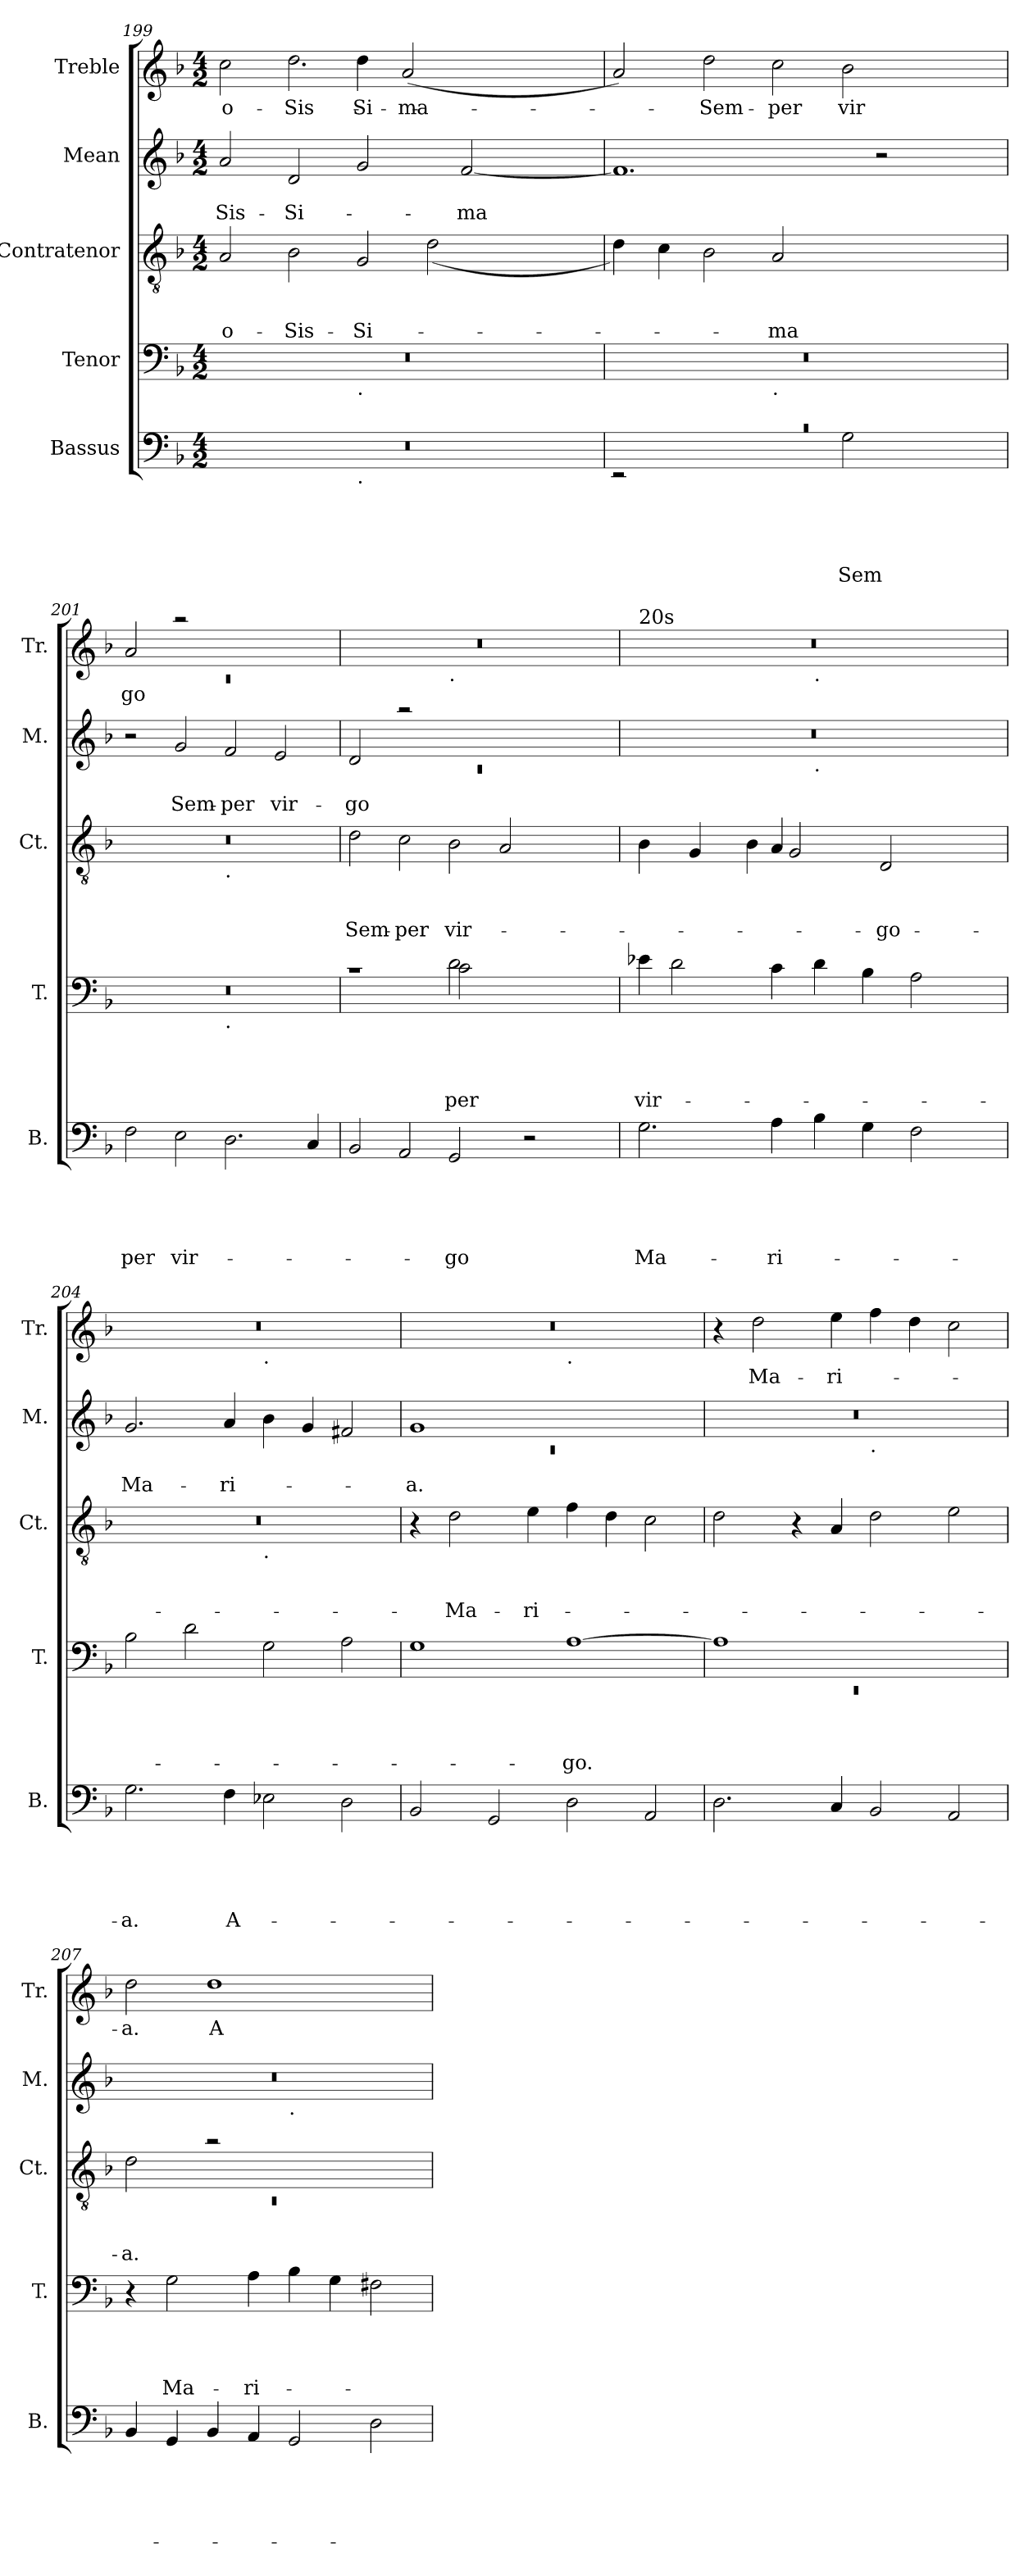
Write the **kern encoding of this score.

**kern	**text	**text	**text	**text	**text	**kern	**text	**text	**text	**text	**kern	**text	**text	**text	**kern	**text	**text	**kern	**text
*part5	*part5	*part5	*part5	*part5	*part5	*part4	*part4	*part4	*part4	*part4	*part3	*part3	*part3	*part3	*part2	*part2	*part2	*part1	*part1
*staff5	*staff5	*staff5	*staff5	*staff5	*staff5	*staff4	*staff4	*staff4	*staff4	*staff4	*staff3	*staff3	*staff3	*staff3	*staff2	*staff2	*staff2	*staff1	*staff1
*I"Bassus	*	*	*	*	*	*I"Tenor	*	*	*	*	*I"Contratenor	*	*	*	*I"Mean	*	*	*I"Treble	*
*I'B.	*	*	*	*	*	*I'T.	*	*	*	*	*I'Ct.	*	*	*	*I'M.	*	*	*I'Tr.	*
!!LO:PB:g=z
*clefF4	*	*	*	*	*	*clefF4	*	*	*	*	*clefGv2	*	*	*	*clefG2	*	*	*clefG2	*
*k[b-]	*	*	*	*	*	*k[b-]	*	*	*	*	*k[b-]	*	*	*	*k[b-]	*	*	*k[b-]	*
*F:	*	*	*	*	*	*F:	*	*	*	*	*F:	*	*	*	*F:	*	*	*F:	*
*M4/2	*	*	*	*	*	*M4/2	*	*	*	*	*M4/2	*	*	*	*M4/2	*	*	*M4/2	*
=199	=199	=199	=199	=199	=199	=199	=199	=199	=199	=199	=199	=199	=199	=199	=199	=199	=199	=199	=199
!	!	!	!	!	!	!	!	!	!	!	!	!	!	!LO:LY:b	!	!	!LO:LY:b	!	!LO:LY:b
*^	*	*	*	*	*	*^	*	*	*	*	*^	*	*	*	*	*	*	*^	*
0r	1ryy	.	.	.	.	.	0r	1ryy	.	.	.	.	2A/	1ryy	.	.	-o-	2a/	.	-Sis-	2cc\	1ryy	-o-
!	!	!	!	!	!	!	!	!	!	!	!	!	!	!	!	!	!LO:LY:b	!	!	!LO:LY:b	!	!	!LO:LY:b
.	.	.	.	.	.	.	.	.	.	.	.	.	2B-\	.	.	.	-Sis-	2d/	.	-Si-	2.dd\	.	-Sis-
!	!	!	!	!	!	!	!	!LO:TX:b:t=.	!	!	!	!	!	!	!	!	!	!	!	!	!	!	!
!	!LO:TX:b:t=.	!	!	!	!	!	!	!	!	!	!	!	!	!	!	!	!	!	!	!	!	!	!
!	!	!	!	!	!	!	!	!	!	!	!	!	!	!	!	!	!LO:LY:b	!	!	!	!	!	!LO:LY:b
.	1ryy	.	.	.	.	.	.	1ryy	.	.	.	.	2G/	4ryy	.	.	-Si-	2g/	.	.	.	4dd\	-Si-
!	!	!	!	!	!	!	!	!	!	!	!	!	!	!	!	!	!	!	!	!	!	!	!LO:LY:b
.	.	.	.	.	.	.	.	.	.	.	.	.	.	16.ryy	.	.	.	.	.	.	4ryy	(<2a/	-ma
.	.	.	.	.	.	.	.	.	.	.	.	.	.	(>2d\	.	.	.	.	.	.	.	.	.
!	!	!	!	!	!	!	!	!	!	!	!	!	!	!	!	!	!	!	!	!LO:LY:b	!	!	!
.	.	.	.	.	.	.	.	.	.	.	.	.	8ryy	.	.	.	.	[<2f/	.	-ma	2ryy	.	.
.	.	.	.	.	.	.	.	.	.	.	.	.	32ryy	.	.	.	.	.	.	.	.	.	.
.	.	.	.	.	.	.	.	.	.	.	.	.	4ryy	.	.	.	.	.	.	.	.	.	.
.	.	.	.	.	.	.	.	.	.	.	.	.	.	.	.	.	.	.	.	.	.	4ryy	.
.	.	.	.	.	.	.	.	.	.	.	.	.	.	8ryy	.	.	.	.	.	.	.	.	.
.	.	.	.	.	.	.	.	.	.	.	.	.	16.ryy	.	.	.	.	.	.	.	.	.	.
.	.	.	.	.	.	.	.	.	.	.	.	.	.	32ryy	.	.	.	.	.	.	.	.	.
=200	=200	=200	=200	=200	=200	=200	=200	=200	=200	=200	=200	=200	=200	=200	=200	=200	=200	=200	=200	=200	=200	=200	=200
!LO:N:vis=1	!	!	!	!	!	!	!	!	!	!	!	!	!	!	!	!	!	!	!	!	!	!	!
*	*	*	*	*	*	*	*	*	*	*	*	*	*v	*v	*	*	*	*	*	*	*	*	*
0rc	2rEE	.	.	.	.	.	0r	1ryy	.	.	.	.	4d\)	.	.	.	1.f]	.	.	2a/)	1ryy	.
.	.	.	.	.	.	.	.	.	.	.	.	.	4c\	.	.	.	.	.	.	.	.	.
!	!	!	!	!	!	!	!	!	!	!	!	!	!	!	!	!	!	!	!	!	!	!LO:LY:b
.	2ryy	.	.	.	.	.	.	.	.	.	.	.	2B-\	.	.	.	.	.	.	2dd\	.	Sem-
!	!	!	!	!	!	!	!	!LO:TX:b:t=.	!	!	!	!	!	!	!	!	!	!	!	!	!	!
!	!	!	!	!	!	!	!	!	!	!	!	!	!	!	!	!LO:LY:b	!	!	!	!	!	!LO:LY:b
.	4ryy	.	.	.	.	.	.	1ryy	.	.	.	.	2A/	.	.	-ma	.	.	.	2cc\	4ryy	-per
.	16.ryy	.	.	.	.	.	.	.	.	.	.	.	.	.	.	.	.	.	.	.	16.ryy	.
!	!	!	!	!	!	!LO:LY:b	!	!	!	!	!	!	!	!	!	!	!	!	!	!	!	!LO:LY:b
.	2G\	.	.	.	.	Sem-	.	.	.	.	.	.	.	.	.	.	.	.	.	.	2b-\	vir-
.	.	.	.	.	.	.	.	.	.	.	.	.	2ryy	.	.	.	2r	.	.	8ryy	.	.
.	.	.	.	.	.	.	.	.	.	.	.	.	.	.	.	.	.	.	.	32ryy	.	.
.	.	.	.	.	.	.	.	.	.	.	.	.	.	.	.	.	.	.	.	4ryy	.	.
.	8ryy	.	.	.	.	.	.	.	.	.	.	.	.	.	.	.	.	.	.	.	8ryy	.
.	.	.	.	.	.	.	.	.	.	.	.	.	.	.	.	.	.	.	.	16.ryy	.	.
.	32ryy	.	.	.	.	.	.	.	.	.	.	.	.	.	.	.	.	.	.	.	32ryy	.
=201	=201	=201	=201	=201	=201	=201	=201	=201	=201	=201	=201	=201	=201	=201	=201	=201	=201	=201	=201	=201	=201	=201
!	!	!	!	!	!	!LO:LY:b	!	!	!	!	!	!	!	!	!	!	!	!	!	!	!LO:N:vis=1	!LO:LY:b
*v	*v	*	*	*	*	*	*	*	*	*	*	*	*^	*	*	*	*	*	*	*	*	*
2F\	.	.	.	.	-per	0r	1ryy	.	.	.	.	0r	1ryy	.	.	.	2r	.	.	2a/	0rc	-go
!	!	!	!	!	!LO:LY:b	!	!	!	!	!	!	!	!	!	!	!	!	!	!LO:LY:b	!	!	!
2E\	.	.	.	.	vir-	.	.	.	.	.	.	.	.	.	.	.	2g/	.	Sem-	2raa	.	.
!	!	!	!	!	!	!	!	!	!	!	!	!	!LO:TX:b:t=.	!	!	!	!	!	!	!	!	!
!	!	!	!	!	!	!	!LO:TX:b:t=.	!	!	!	!	!	!	!	!	!	!	!	!	!	!	!
!	!	!	!	!	!	!	!	!	!	!	!	!	!	!	!	!	!	!	!LO:LY:b	!	!	!
2.D\	.	.	.	.	.	.	1ryy	.	.	.	.	.	1ryy	.	.	.	2f/	.	-per	1ryy	.	.
!	!	!	!	!	!	!	!	!	!	!	!	!	!	!	!	!	!	!	!LO:LY:b	!	!	!
.	.	.	.	.	.	.	.	.	.	.	.	.	.	.	.	.	2e/	.	vir-	.	.	.
4C/	.	.	.	.	.	.	.	.	.	.	.	.	.	.	.	.	.	.	.	.	.	.
=202	=202	=202	=202	=202	=202	=202	=202	=202	=202	=202	=202	=202	=202	=202	=202	=202	=202	=202	=202	=202	=202	=202
*	*	*	*	*	*	*	*	*	*	*	*	*	*	*	*	*	*^	*	*	*	*	*
!	!	!	!	!	!	!	!	!	!	!	!	!	!	!	!	!LO:LY:b	!	!LO:N:vis=1	!	!LO:LY:b	!	!	!
2BB-/	.	.	.	.	.	1rc	1ryy	.	.	.	.	2d\	1ryy	.	.	Sem-	2d/	0rc	.	-go	0r	1ryy	.
!	!	!	!	!	!	!	!	!	!	!	!	!	!	!	!	!LO:LY:b	!	!	!	!	!	!	!
2AA/	.	.	.	.	.	.	.	.	.	.	.	2c\	.	.	.	-per	2raa	.	.	.	.	.	.
!	!	!	!	!	!	!	!	!	!	!	!	!	!	!	!	!	!	!	!	!	!	!LO:TX:b:t=.	!
!	!	!	!	!	!LO:LY:b	!	!	!	!	!	!LO:LY:b	!	!	!	!	!	!	!	!	!	!	!	!
!	!	!	!	!	!	!	!	!	!	!	!LO:LY:b	!	!	!	!	!LO:LY:b	!	!	!	!	!	!	!
2GG/	.	.	.	.	-go	2d\	2c\	.	.	.	-per	2B-\	4ryy	.	.	vir-	1ryy	.	.	.	.	1ryy	.
.	.	.	.	.	.	.	.	.	.	.	.	.	16.ryy	.	.	.	.	.	.	.	.	.	.
.	.	.	.	.	.	.	.	.	.	.	.	.	2A/	.	.	.	.	.	.	.	.	.	.
2r	.	.	.	.	.	2ryy	2ryy	.	.	.	.	8ryy	.	.	.	.	.	.	.	.	.	.	.
.	.	.	.	.	.	.	.	.	.	.	.	32ryy	.	.	.	.	.	.	.	.	.	.	.
.	.	.	.	.	.	.	.	.	.	.	.	4ryy	.	.	.	.	.	.	.	.	.	.	.
.	.	.	.	.	.	.	.	.	.	.	.	.	8ryy	.	.	.	.	.	.	.	.	.	.
.	.	.	.	.	.	.	.	.	.	.	.	16.ryy	.	.	.	.	.	.	.	.	.	.	.
.	.	.	.	.	.	.	.	.	.	.	.	.	32ryy	.	.	.	.	.	.	.	.	.	.
*	*	*	*	*	*	*v	*v	*	*	*	*	*	*	*	*	*	*	*	*	*	*	*	*
!!LO:LB:g=z	!!
=203	=203	=203	=203	=203	=203	=203	=203	=203	=203	=203	=203	=203	=203	=203	=203	=203	=203	=203	=203	=203	=203	=203
!	!	!	!	!	!	!	!	!	!	!	!	!	!	!	!	!	!	!	!	!LO:TX:a:t=20s	!	!
!	!	!	!	!	!LO:LY:b	!	!	!	!	!LO:LY:b	!	!	!	!	!	!	!	!	!	!	!	!
*	*	*	*	*	*	*	*	*	*	*	*^	*^	*	*	*	*	*	*	*	*	*	*
2.G\	.	.	.	.	Ma-	4e-X\	.	.	.	vir-	4B-\	4ryy	2.ryy	1ryy	.	.	.	0r	1ryy	.	.	0r	1ryy	.
.	.	.	.	.	.	2d\	.	.	.	.	8ryy	16.ryy	.	.	.	.	.	.	.	.	.	.	.	.
.	.	.	.	.	.	.	.	.	.	.	.	4G/	.	.	.	.	.	.	.	.	.	.	.	.
.	.	.	.	.	.	.	.	.	.	.	32ryy	.	.	.	.	.	.	.	.	.	.	.	.	.
.	.	.	.	.	.	.	.	.	.	.	8ryy	.	.	.	.	.	.	.	.	.	.	.	.	.
.	.	.	.	.	.	.	.	.	.	.	32ryy	.	.	.	.	.	.	.	.	.	.	.	.	.
.	.	.	.	.	.	.	.	.	.	.	1ryy	.	.	.	.	.	.	.	.	.	.	.	.	.
.	.	.	.	.	.	.	.	.	.	.	.	4B-\	.	.	.	.	.	.	.	.	.	.	.	.
!	!	!	!	!	!LO:LY:b	!	!	!	!	!	!	!	!	!	!	!	!	!	!	!	!	!	!	!
4A\	.	.	.	.	-ri-	4c\	.	.	.	.	.	.	4A/	.	.	.	.	.	.	.	.	.	.	.
.	.	.	.	.	.	.	.	.	.	.	.	2G/	.	.	.	.	.	.	.	.	.	.	.	.
!	!	!	!	!	!	!	!	!	!	!	!	!	!	!	!	!	!	!	!	!	!	!	!LO:TX:b:t=.	!
!	!	!	!	!	!	!	!	!	!	!	!	!	!	!	!	!	!	!	!LO:TX:b:t=.	!	!	!	!	!
4B-\	.	.	.	.	.	4d\	.	.	.	.	.	.	8ryy	4ryy	.	.	.	.	1ryy	.	.	.	1ryy	.
.	.	.	.	.	.	.	.	.	.	.	.	.	32ryy	.	.	.	.	.	.	.	.	.	.	.
.	.	.	.	.	.	.	.	.	.	.	.	.	2ryy	.	.	.	.	.	.	.	.	.	.	.
4G\	.	.	.	.	.	4B-\	.	.	.	.	.	.	.	16.ryy	.	.	.	.	.	.	.	.	.	.
!	!	!	!	!	!	!	!	!	!	!	!	!	!	!	!	!	!LO:LY:b	!	!	!	!	!	!	!
.	.	.	.	.	.	.	.	.	.	.	.	8ryy	.	2D/	.	.	-go	.	.	.	.	.	.	.
.	.	.	.	.	.	.	.	.	.	.	.	32ryy	.	.	.	.	.	.	.	.	.	.	.	.
2F\	.	.	.	.	.	2A\	.	.	.	.	.	2ryy	.	.	.	.	.	.	.	.	.	.	.	.
.	.	.	.	.	.	.	.	.	.	.	4..ryy	.	.	.	.	.	.	.	.	.	.	.	.	.
.	.	.	.	.	.	.	.	.	.	.	.	.	4ryy	.	.	.	.	.	.	.	.	.	.	.
.	.	.	.	.	.	.	.	.	.	.	.	.	.	8ryy	.	.	.	.	.	.	.	.	.	.
.	.	.	.	.	.	.	.	.	.	.	.	.	16.ryy	.	.	.	.	.	.	.	.	.	.	.
.	.	.	.	.	.	.	.	.	.	.	.	.	.	32ryy	.	.	.	.	.	.	.	.	.	.
=204	=204	=204	=204	=204	=204	=204	=204	=204	=204	=204	=204	=204	=204	=204	=204	=204	=204	=204	=204	=204	=204	=204	=204	=204
!	!	!	!	!	!LO:LY:b	!	!	!	!	!	!	!	!	!	!	!	!	!	!	!	!LO:LY:b	!	!	!
*	*	*	*	*	*	*	*	*	*	*	*	*v	*v	*v	*	*	*	*	*	*	*	*	*	*
*	*	*	*	*	*	*	*	*	*	*	*	*	*	*	*	*v	*v	*	*	*	*	*
2.G\	.	.	.	.	-a.	2B-\	.	.	.	.	0r	1ryy	.	.	.	2.g/	.	Ma-	0r	1ryy	.
.	.	.	.	.	.	2d\	.	.	.	.	.	.	.	.	.	.	.	.	.	.	.
!	!	!	!	!	!LO:LY:b	!	!	!	!	!	!	!	!	!	!	!	!	!LO:LY:b	!	!	!
4F\	.	.	.	.	A-	.	.	.	.	.	.	.	.	.	.	4a/	.	-ri-	.	.	.
!	!	!	!	!	!	!	!	!	!	!	!	!	!	!	!	!	!	!	!	!LO:TX:b:t=.	!
!	!	!	!	!	!	!	!	!	!	!	!	!LO:TX:b:t=.	!	!	!	!	!	!	!	!	!
2E-\	.	.	.	.	.	2G\	.	.	.	.	.	1ryy	.	.	.	4b-\	.	.	.	1ryy	.
.	.	.	.	.	.	.	.	.	.	.	.	.	.	.	.	4g/	.	.	.	.	.
2D\	.	.	.	.	.	2A\	.	.	.	.	.	.	.	.	.	2f#/	.	.	.	.	.
=205	=205	=205	=205	=205	=205	=205	=205	=205	=205	=205	=205	=205	=205	=205	=205	=205	=205	=205	=205	=205	=205
*	*	*	*	*	*	*	*	*	*	*	*	*	*	*	*	*^	*	*	*	*	*
!	!	!	!	!	!	!	!	!	!	!	!	!	!	!	!	!	!LO:N:vis=1	!	!LO:LY:b	!	!	!
*	*	*	*	*	*	*	*	*	*	*	*v	*v	*	*	*	*	*	*	*	*	*	*
2BB-/	.	.	.	.	.	1G	.	.	.	.	4r	.	.	.	1g	0rc	.	-a.	0r	1ryy	.
!	!	!	!	!	!	!	!	!	!	!	!	!	!	!LO:LY:b	!	!	!	!	!	!	!
.	.	.	.	.	.	.	.	.	.	.	2d\	.	.	Ma-	.	.	.	.	.	.	.
2GG/	.	.	.	.	.	.	.	.	.	.	.	.	.	.	.	.	.	.	.	.	.
!	!	!	!	!	!	!	!	!	!	!	!	!	!	!LO:LY:b	!	!	!	!	!	!	!
.	.	.	.	.	.	.	.	.	.	.	4e\	.	.	-ri-	.	.	.	.	.	.	.
!	!	!	!	!	!	!	!	!	!	!	!	!	!	!	!	!	!	!	!	!LO:TX:b:t=.	!
!	!	!	!	!	!	!	!	!	!	!LO:LY:b	!	!	!	!	!	!	!	!	!	!	!
2D\	.	.	.	.	.	[>1A	.	.	.	-go.	4f\	.	.	.	1ryy	.	.	.	.	1ryy	.
.	.	.	.	.	.	.	.	.	.	.	4d\	.	.	.	.	.	.	.	.	.	.
2AA/	.	.	.	.	.	.	.	.	.	.	2c\	.	.	.	.	.	.	.	.	.	.
=206	=206	=206	=206	=206	=206	=206	=206	=206	=206	=206	=206	=206	=206	=206	=206	=206	=206	=206	=206	=206	=206
*	*	*	*	*	*	*^	*	*	*	*	*	*	*	*	*	*	*	*	*	*	*
!	!	!	!	!	!	!	!LO:N:vis=1	!	!	!	!	!	!	!	!	!	!	!	!	!	!	!
*	*	*	*	*	*	*	*	*	*	*	*	*	*	*	*	*	*	*	*	*v	*v	*
2.D\	.	.	.	.	.	1A]	0rEE	.	.	.	.	2d\	.	.	.	0r	1ryy	.	.	4r	.
!	!	!	!	!	!	!	!	!	!	!	!	!	!	!	!	!	!	!	!	!	!LO:LY:b
.	.	.	.	.	.	.	.	.	.	.	.	.	.	.	.	.	.	.	.	2dd\	Ma-
.	.	.	.	.	.	.	.	.	.	.	.	4r	.	.	.	.	.	.	.	.	.
!	!	!	!	!	!	!	!	!	!	!	!	!	!	!	!	!	!	!	!	!	!LO:LY:b
4C/	.	.	.	.	.	.	.	.	.	.	.	4A/	.	.	.	.	.	.	.	4ee\	-ri-
!	!	!	!	!	!	!	!	!	!	!	!	!	!	!	!	!	!LO:TX:b:t=.	!	!	!	!
2BB-/	.	.	.	.	.	1ryy	.	.	.	.	.	2d\	.	.	.	.	1ryy	.	.	4ff\	.
.	.	.	.	.	.	.	.	.	.	.	.	.	.	.	.	.	.	.	.	4dd\	.
2AA/	.	.	.	.	.	.	.	.	.	.	.	2e\	.	.	.	.	.	.	.	2cc\	.
*	*	*	*	*	*	*v	*v	*	*	*	*	*	*	*	*	*	*	*	*	*	*
!!LO:PB:g=z
=207	=207	=207	=207	=207	=207	=207	=207	=207	=207	=207	=207	=207	=207	=207	=207	=207	=207	=207	=207	=207
*	*	*	*	*	*	*	*	*	*	*	*^	*	*	*	*	*	*	*	*	*
!	!	!	!	!	!	!	!	!	!	!	!	!LO:N:vis=1	!	!	!LO:LY:b	!	!	!	!	!	!LO:LY:b
4BB-/	.	.	.	.	.	4r	.	.	.	.	2d\	0rC	.	.	-a.	0r	1ryy	.	.	2dd\	-a.
!	!	!	!	!	!	!	!	!	!	!LO:LY:b	!	!	!	!	!	!	!	!	!	!	!
4GG/	.	.	.	.	.	2G\	.	.	.	Ma-	.	.	.	.	.	.	.	.	.	.	.
!	!	!	!	!	!	!	!	!	!	!	!	!	!	!	!	!	!	!	!	!	!LO:LY:b
4BB-/	.	.	.	.	.	.	.	.	.	.	2ra	.	.	.	.	.	.	.	.	1dd	A-
!	!	!	!	!	!	!	!	!	!	!LO:LY:b	!	!	!	!	!	!	!	!	!	!	!
4AA/	.	.	.	.	.	4A\	.	.	.	-ri-	.	.	.	.	.	.	.	.	.	.	.
!	!	!	!	!	!	!	!	!	!	!	!	!	!	!	!	!	!LO:TX:b:t=.	!	!	!	!
2GG/	.	.	.	.	.	4B-\	.	.	.	.	1ryy	.	.	.	.	.	1ryy	.	.	.	.
.	.	.	.	.	.	4G\	.	.	.	.	.	.	.	.	.	.	.	.	.	.	.
2D\	.	.	.	.	.	2F#\	.	.	.	.	.	.	.	.	.	.	.	.	.	2ryy	.
*	*	*	*	*	*	*	*	*	*	*	*v	*v	*	*	*	*	*	*	*	*	*
*	*	*	*	*	*	*	*	*	*	*	*	*	*	*	*v	*v	*	*	*	*
=	=	=	=	=	=	=	=	=	=	=	=	=	=	=	=	=	=	=	=
*-	*-	*-	*-	*-	*-	*-	*-	*-	*-	*-	*-	*-	*-	*-	*-	*-	*-	*-	*-
